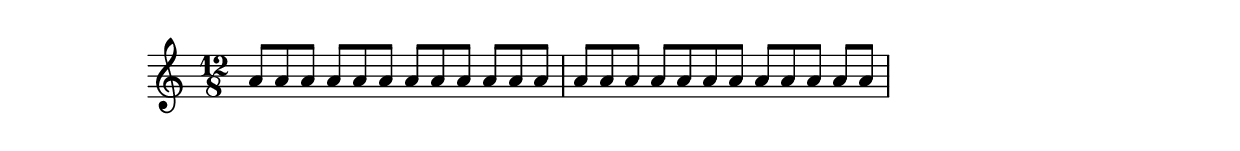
%% DO NOT EDIT this file manually; it is automatically
%% generated from LSR http://lsr.di.unimi.it
%% Make any changes in LSR itself, or in Documentation/snippets/new/ ,
%% and then run scripts/auxiliar/makelsr.py
%%
%% This file is in the public domain.
\version "2.18.0"

\header {
  lsrtags = "rhythms, version-specific"

  texidoc = "
To typeset beams grouped @code{3-4-3-2} in 12/8 it is necessary first
to override the default beam endings  in 12/8, and then to set up the
new beaming endings:

"
  doctitle = "Reverting default beam endings"
} % begin verbatim


\relative c'' {
  \time 12/8

  % Default beaming
  a8 a a a a a a a a a a a

  % Set new values for beam endings
  \set Score.beatStructure = #'(3 4 3 2)
  a8 a a a a a a a a a a a
}
